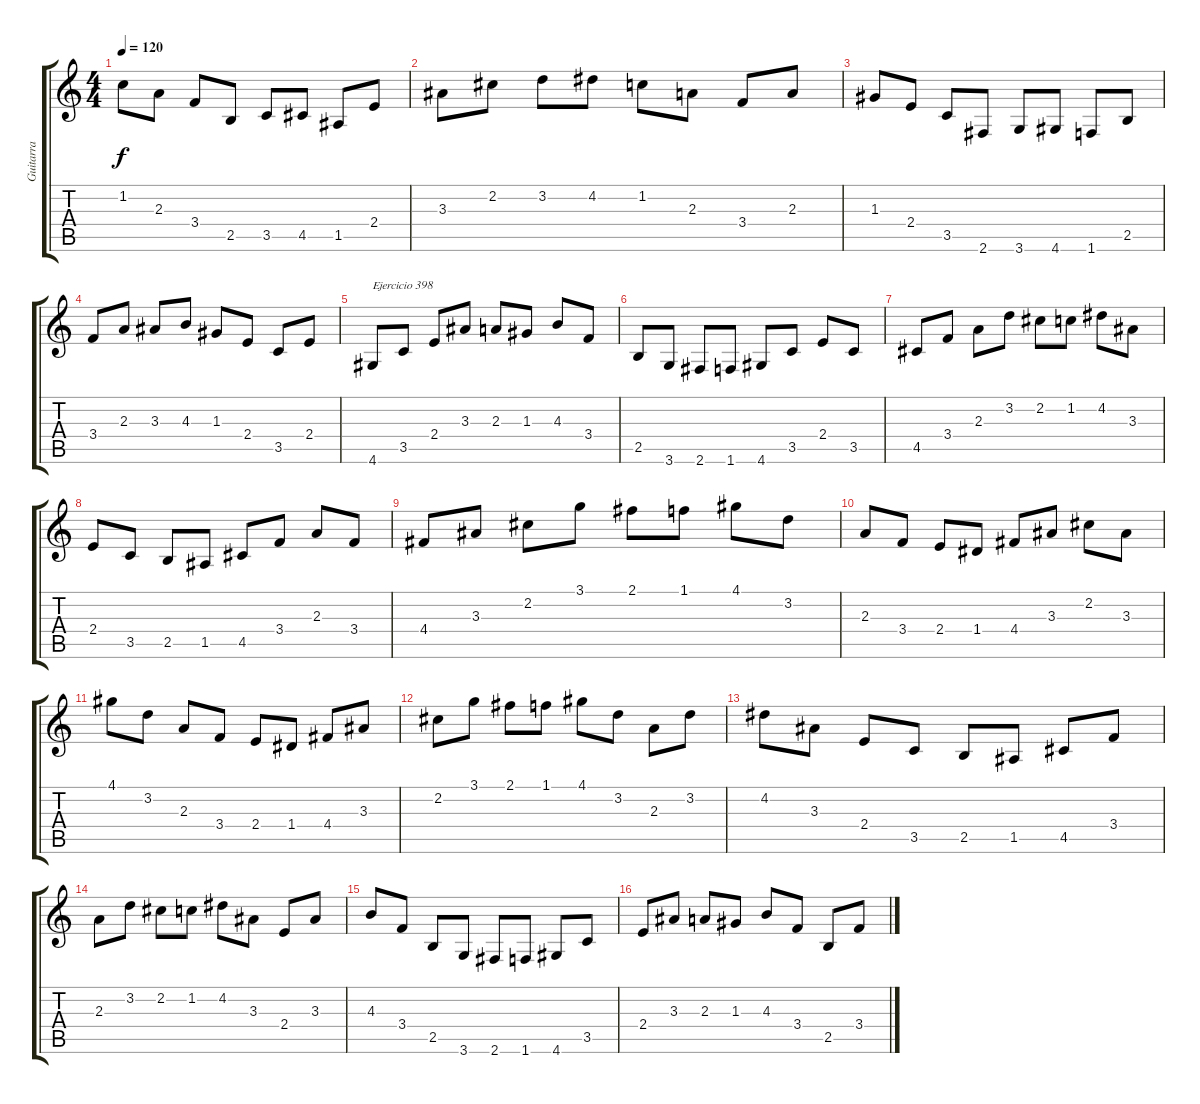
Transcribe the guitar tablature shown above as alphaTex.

\track ("Guitarra" "Guitarra") {instrument acousticguitarnylon}
\staff {score tabs}
\tuning (E4 B3 G3 D3 A2 E2) {hide}
\ts (4 4)
\tempo 120
\clef g2
\ks c
1.2.8{dy f} 2.3.8 3.4.8 2.5.8 3.5.8 4.5.8 1.5.8 2.4.8 |
3.3.8 2.2.8 3.2.8 4.2.8 1.2.8 2.3.8 3.4.8 2.3.8 |
1.3.8 2.4.8 3.5.8 2.6.8 3.6.8 4.6.8 1.6.8 2.5.8 |
3.4.8 2.3.8 3.3.8 4.3.8 1.3.8 2.4.8 3.5.8 2.4.8 |
4.6.8{txt "Ejercicio 398"} 3.5.8 2.4.8 3.3.8 2.3.8 1.3.8 4.3.8 3.4.8 |
2.5.8 3.6.8 2.6.8 1.6.8 4.6.8 3.5.8 2.4.8 3.5.8 |
4.5.8 3.4.8 2.3.8 3.2.8 2.2.8 1.2.8 4.2.8 3.3.8 |
2.4.8 3.5.8 2.5.8 1.5.8 4.5.8 3.4.8 2.3.8 3.4.8 |
4.4.8 3.3.8 2.2.8 3.1.8 2.1.8 1.1.8 4.1.8 3.2.8 |
2.3.8 3.4.8 2.4.8 1.4.8 4.4.8 3.3.8 2.2.8 3.3.8 |
4.1.8 3.2.8 2.3.8 3.4.8 2.4.8 1.4.8 4.4.8 3.3.8 |
2.2.8 3.1.8 2.1.8 1.1.8 4.1.8 3.2.8 2.3.8 3.2.8 |
4.2.8 3.3.8 2.4.8 3.5.8 2.5.8 1.5.8 4.5.8 3.4.8 |
2.3.8 3.2.8 2.2.8 1.2.8 4.2.8 3.3.8 2.4.8 3.3.8 |
4.3.8 3.4.8 2.5.8 3.6.8 2.6.8 1.6.8 4.6.8 3.5.8 |
2.4.8 3.3.8 2.3.8 1.3.8 4.3.8 3.4.8 2.5.8 3.4.8
